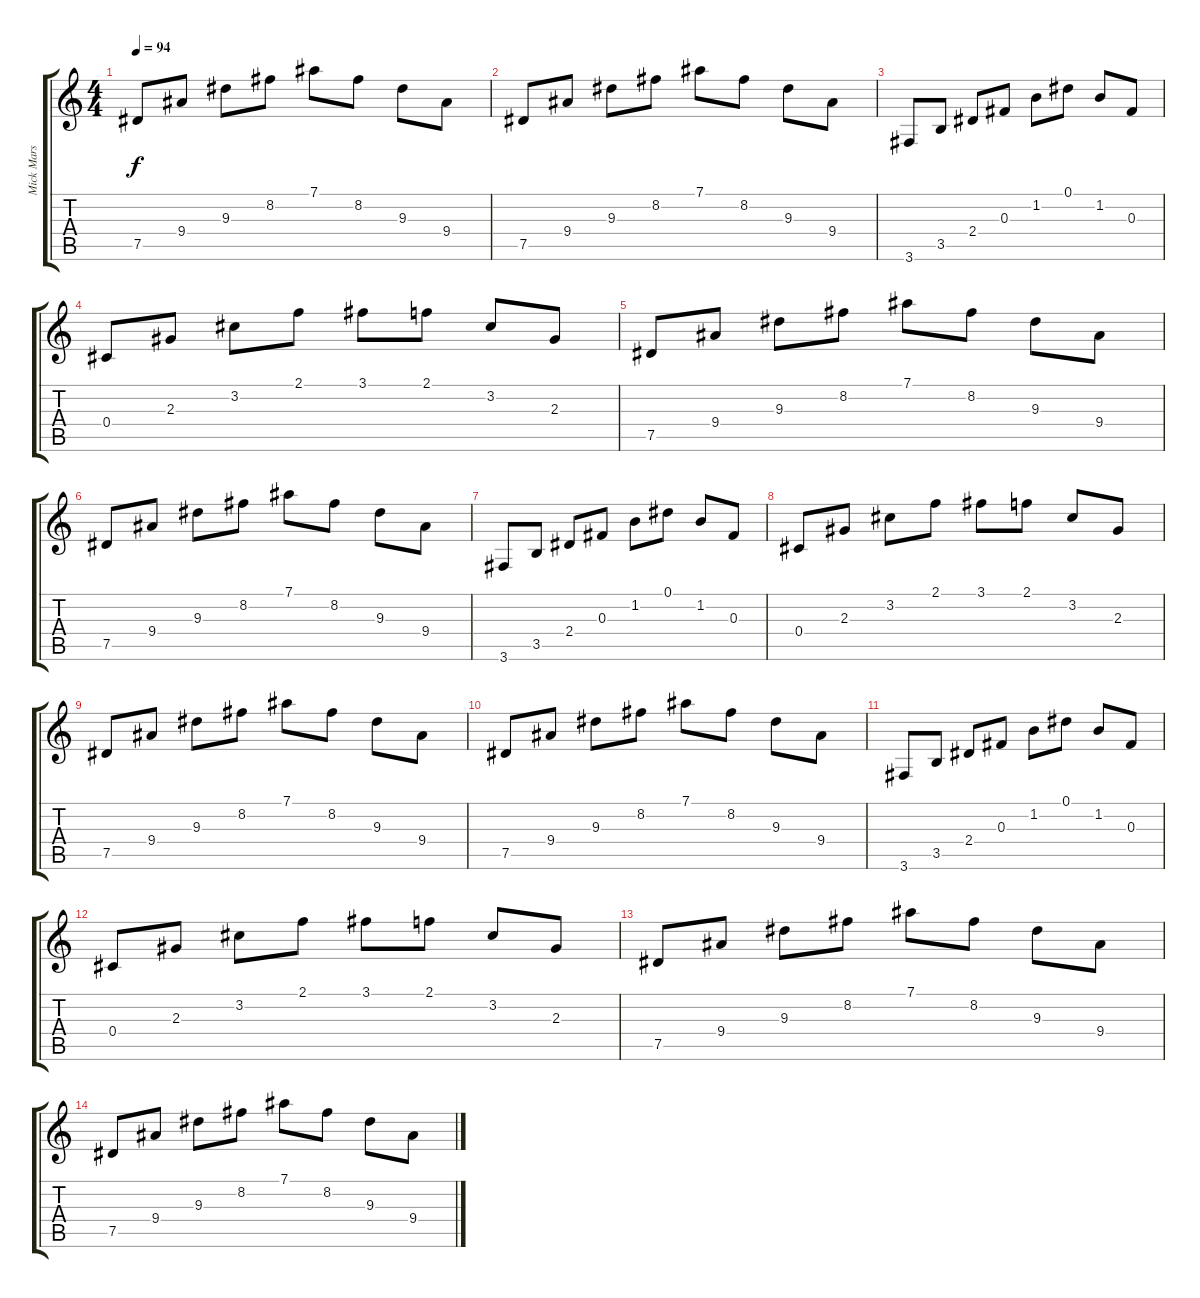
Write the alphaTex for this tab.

\track ("Mick Mars" "Mick Mars") {instrument electricguitarclean}
\staff {score tabs}
\tuning (Eb4 Bb3 Gb3 Db3 Ab2 Eb2) {hide}
\ts (4 4)
\tempo 94
\clef g2
\ks c
7.5.8{dy f} 9.4.8 9.3.8 8.2.8 7.1.8 8.2.8 9.3.8 9.4.8 |
7.5.8 9.4.8 9.3.8 8.2.8 7.1.8 8.2.8 9.3.8 9.4.8 |
3.6.8 3.5.8 2.4.8 0.3.8 1.2.8 0.1.8 1.2.8 0.3.8 |
0.4.8 2.3.8 3.2.8 2.1.8 3.1.8 2.1.8 3.2.8 2.3.8 |
7.5.8 9.4.8 9.3.8 8.2.8 7.1.8 8.2.8 9.3.8 9.4.8 |
7.5.8 9.4.8 9.3.8 8.2.8 7.1.8 8.2.8 9.3.8 9.4.8 |
3.6.8 3.5.8 2.4.8 0.3.8 1.2.8 0.1.8 1.2.8 0.3.8 |
0.4.8 2.3.8 3.2.8 2.1.8 3.1.8 2.1.8 3.2.8 2.3.8 |
7.5.8 9.4.8 9.3.8 8.2.8 7.1.8 8.2.8 9.3.8 9.4.8 |
7.5.8 9.4.8 9.3.8 8.2.8 7.1.8 8.2.8 9.3.8 9.4.8 |
3.6.8 3.5.8 2.4.8 0.3.8 1.2.8 0.1.8 1.2.8 0.3.8 |
0.4.8 2.3.8 3.2.8 2.1.8 3.1.8 2.1.8 3.2.8 2.3.8 |
7.5.8 9.4.8 9.3.8 8.2.8 7.1.8 8.2.8 9.3.8 9.4.8 |
7.5.8 9.4.8 9.3.8 8.2.8 7.1.8 8.2.8 9.3.8 9.4.8
